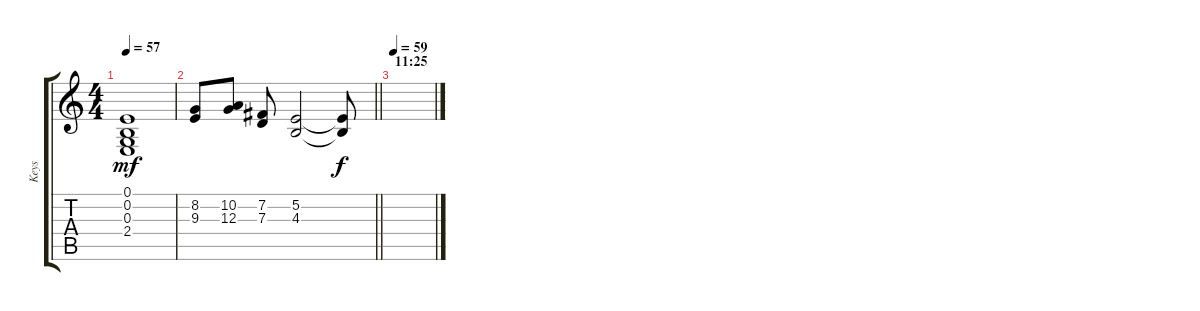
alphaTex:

\track ("Keys" "Keys") {instrument fx6goblins}
\staff {score tabs}
\tuning (E4 B3 G3 D3 A2 E2) {hide}
\ts (4 4)
\tempo 57
\clef g2
\ks c
(0.1 0.2 0.3 2.4).1{dy mf} |
\barLineRight lightlight
(8.2 9.3).8 (10.2 12.3).8 (7.2 7.3).8 (5.2 4.3).2 (5.2{t} 4.3{t}).8{dy f} |
\section ("" "11:25")
\tempo 59
